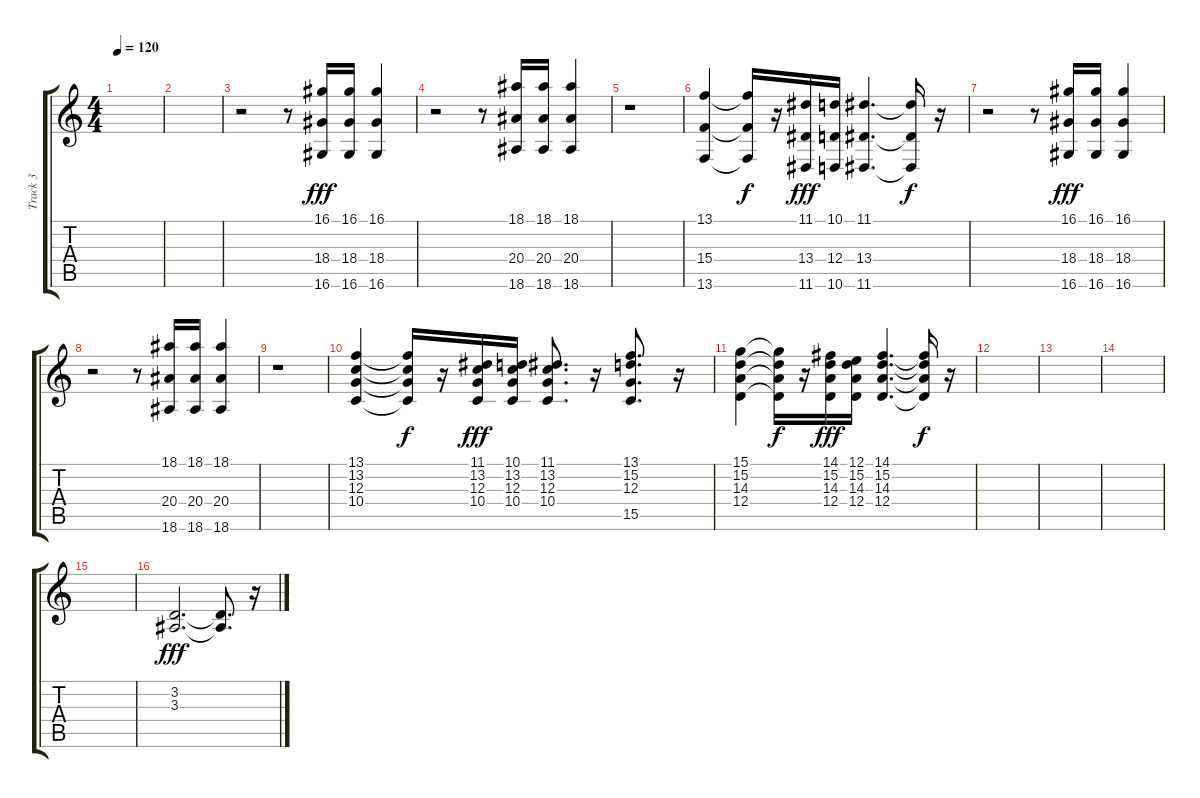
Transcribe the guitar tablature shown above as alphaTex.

\track ("Track 3" "Track 3") {instrument brasssection}
\staff {score tabs}
\tuning (E4 B3 G3 D3 A2 E2) {hide}
\ts (4 4)
\tempo 120
\clef g2
\ks c
|
|
r.2 r.8 (16.1 18.4 16.6).16{dy fff} (16.1 18.4 16.6).16 (16.1 18.4 16.6).4 |
r.2 r.8 (18.1 20.4 18.6).16 (18.1 20.4 18.6).16 (18.1 20.4 18.6).4 |
r.1 |
(13.1 15.4 13.6).4 (13.1{t} 15.4{t} 13.6{t}).16{dy f} r.16 (11.1 13.4 11.6).16{dy fff} (10.1 12.4 10.6).16 (11.1 13.4 11.6).4{d} (11.1{t} 13.4{t} 11.6{t}).16{dy f} r.16 |
r.2 r.8 (16.1 18.4 16.6).16{dy fff} (16.1 18.4 16.6).16 (16.1 18.4 16.6).4 |
r.2 r.8 (18.1 20.4 18.6).16 (18.1 20.4 18.6).16 (18.1 20.4 18.6).4 |
r.1 |
(13.1 13.2 12.3 10.4).4 (13.1{t} 13.2{t} 12.3{t} 10.4{t}).16{dy f} r.16 (11.1 13.2 12.3 10.4).16{dy fff} (10.1 13.2 12.3 10.4).16 (11.1 13.2 12.3 10.4).8{d} r.16 (13.1 15.2 12.3 15.5).8{d} r.16 |
(15.1 15.2 14.3 12.4).4 (15.1{t} 15.2{t} 14.3{t} 12.4{t}).16{dy f} r.16 (14.1 15.2 14.3 12.4).16{dy fff} (12.1 15.2 14.3 12.4).16 (14.1 15.2 14.3 12.4).4{d} (14.1{t} 15.2{t} 14.3{t} 12.4{t}).16{dy f} r.16 |
|
|
|
|
(3.2 3.3).2{d dy fff instrument stringensemble1} (3.2{t} 3.3{t}).8{d} r.16
